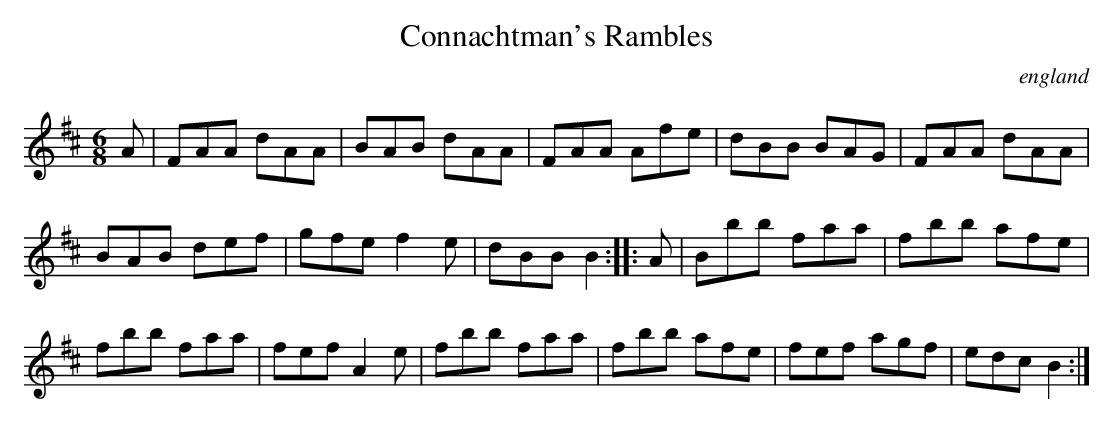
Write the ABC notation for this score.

X:1
T:Connachtman's Rambles
O:england
M:6/8
L:1/8
K:D
A|FAA dAA|BAB dAA|FAA Afe|dBB BAG|FAA dAA|
BAB def|gfe f2e|dBB B2::A|Bbb faa|fbb afe|
fbb faa|fef A2e|fbb faa|fbb afe|fef agf|edc B2:|]
